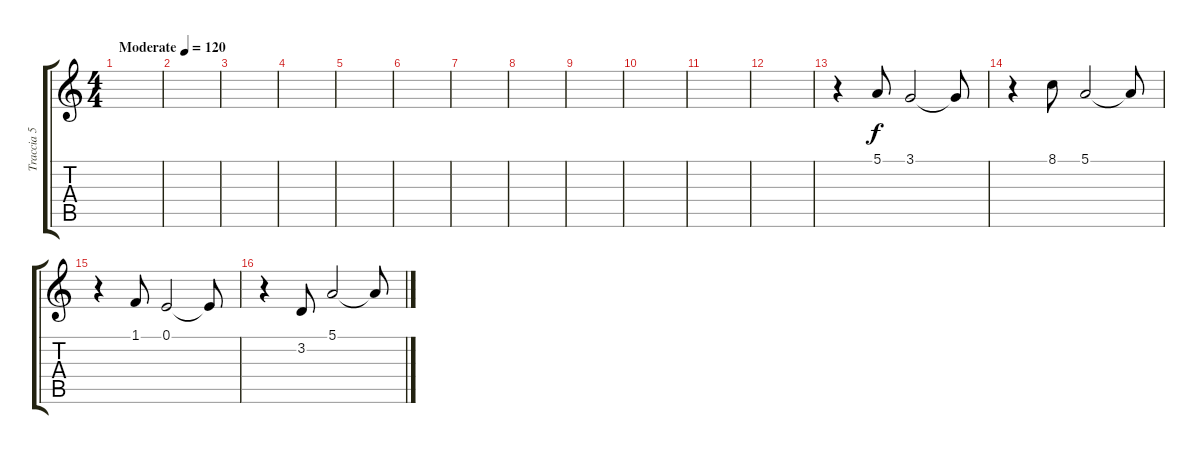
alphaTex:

\track ("Traccia 5" "Traccia 5") {instrument lead8bassandlead}
\staff {score tabs}
\tuning (E4 B3 G3 D3 A2 E2) {hide}
\ts (4 4)
\tempo (120 "Moderate")
\clef g2
\ks c
|
|
|
|
|
|
|
|
|
|
|
|
r.4 5.1.8 3.1.2 3.1{t}.8 |
r.4 8.1.8 5.1.2 5.1{t}.8 |
r.4 1.1.8 0.1.2 0.1{t}.8 |
r.4 3.2.8 5.1.2 5.1{t}.8
